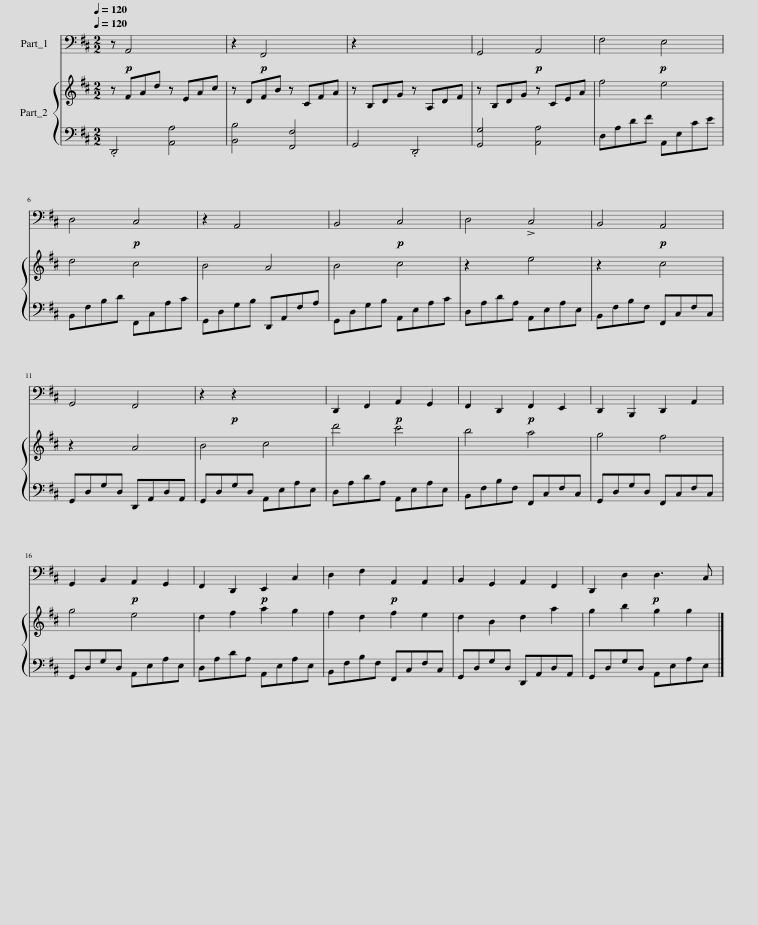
X:1
%%score 1 { 2 | 3 }
L:1/8
Q:1/4=120
M:2/2
I:linebreak $
K:D
V:1 bass
V:2 treble
V:3 bass
V:1
 z!p! A,,4 x3 | z2!p! F,,4 x2 | z2 x6 | G,,4!p! A,,4 | F,4!p! E,4 |$ %5
 D,4!p! C,4 | z2 A,,4 x2 | B,,4!p! C,4 | D,4 !>!C,4 | B,,4!p! A,,4 |$ %10
 G,,4 F,,4 | z2!p! z2 x4 | D,,2 F,,2!p! A,,2 G,,2 | F,,2 D,,2!p! F,,2 E,,2 | D,,2 B,,,2 D,,2 A,,2 |$ %15
 G,,2 B,,2!p! A,,2 G,,2 | F,,2 D,,2!p! E,,2 C,2 | D,2 F,2!p! A,,2 A,,2 | B,,2 G,,2 A,,2 F,,2 | D,,2 D,2!p! D,3 C, | %20
V:2
 z FAd z EAc | z DFB z CFA | z B,DG z A,DF | z B,DG z CEA | f4 e4 |$ %5
 d4 c4 | B4 A4 | B4 c4 | z2 x2 e4 | z2 x2 c4 |$ %10
 z2 x2 A4 | B4 c4 | d'4 c'4 | b4 a4 | g4 f4 |$ %15
 g4 e4 | d2 f2 a2 g2 | f2 d2 f2 e2 | d2 B2 d2 a2 | g2 b2 g2 g2 | %20
V:3
 .D,,4 [A,,A,]4 | [B,,B,]4 [F,,F,]4 | G,,4 .D,,4 | [G,,G,]4 [A,,A,]4 | D,A,DF A,,E,CE |$ %5
 B,,F,B,D F,,C,A,C | G,,D,G,B, D,,A,,F,A, | G,,D,G,B, A,,E,A,C | D,A,DA, A,,E,A,E, | B,,F,B,F, F,,C,F,C, |$ %10
 G,,D,G,D, D,,A,,D,A,, | G,,D,G,D, A,,E,A,E, | D,A,DA, A,,E,A,E, | B,,F,B,F, F,,C,F,C, | G,,D,G,D, F,,C,F,C, |$ %15
 G,,D,G,D, A,,E,A,E, | D,A,DA, A,,E,A,E, | B,,F,B,F, F,,C,F,C, | G,,D,G,D, D,,A,,D,A,, | G,,D,G,D, A,,E,A,E, | %20
